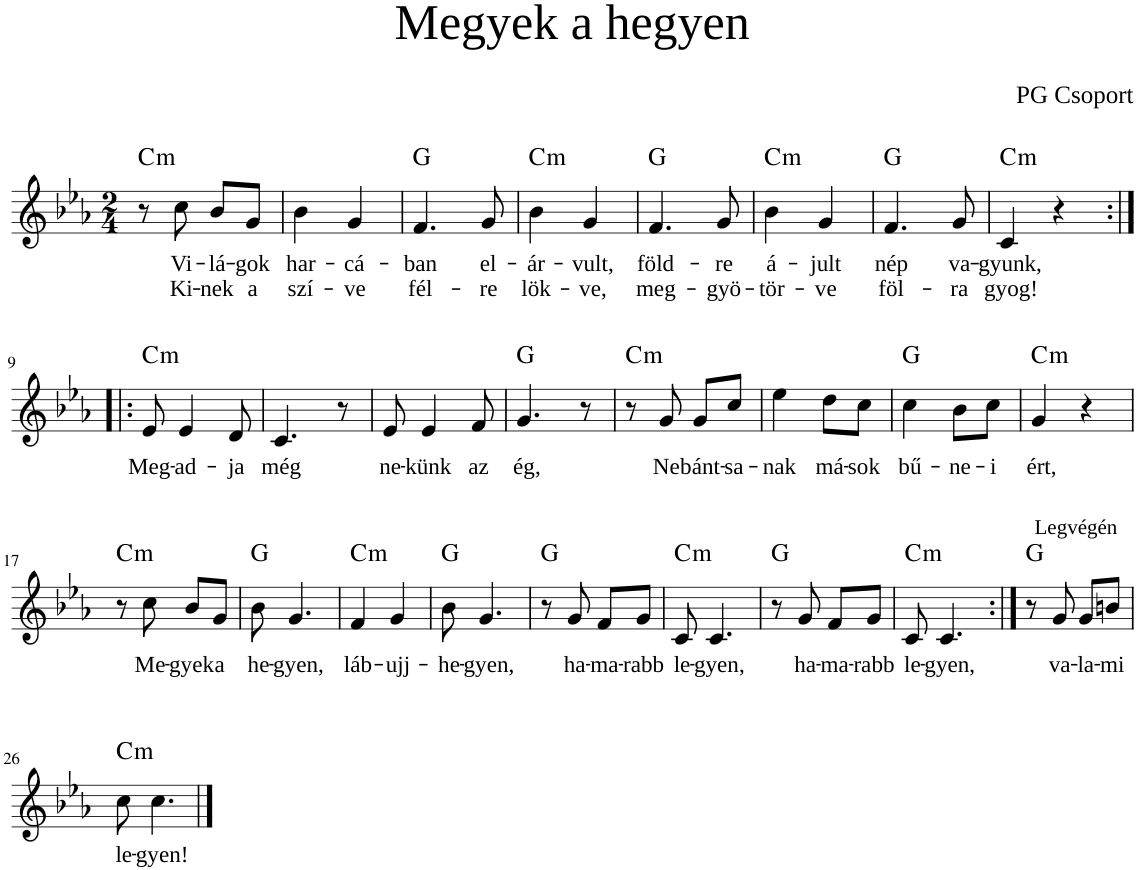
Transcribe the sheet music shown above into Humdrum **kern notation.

**kern	**text	**text	**harte
*part1	*part1	*part1	*part1
*staff1	*staff1	*staff1	*
*I"Piano	*	*	*
*I'Pno	*	*	*
*clefG2	*	*	*
*k[b-e-a-]	*	*	*
*M2/4	*	*	*
=1	=1	=1	=1
!	!	!	!LO:H:kt=m
8r	.	.	C:min
!	!LO:LY:b	!LO:LY:b	!
8cc\	Vi-	Ki-	.
!	!LO:LY:b	!LO:LY:b	!
8b-/L	-lá-	-nek	.
!	!LO:LY:b	!LO:LY:b	!
8g/J	-gok	a	.
=2	=2	=2	=2
!	!LO:LY:b	!LO:LY:b	!
4b-\	har-	szí-	.
!	!LO:LY:b	!LO:LY:b	!
4g/	-cá-	-ve	.
=3	=3	=3	=3
!	!LO:LY:b	!LO:LY:b	!LO:H:kt=N.C.
4.f/	-ban	fél-	N
!	!LO:LY:b	!LO:LY:b	!
8g/	el-	-re	.
=4	=4	=4	=4
!	!LO:LY:b	!LO:LY:b	!LO:H:kt=m
4b-\	-ár-	lök-	C:min
!	!LO:LY:b	!LO:LY:b	!
4g/	-vult,	-ve,	.
=5	=5	=5	=5
!	!LO:LY:b	!LO:LY:b	!LO:H:kt=N.C.
4.f/	föld-	meg-	N
!	!LO:LY:b	!LO:LY:b	!
8g/	-re	-gyö-	.
=6	=6	=6	=6
!	!LO:LY:b	!LO:LY:b	!LO:H:kt=m
4b-\	á-	-tör-	C:min
!	!LO:LY:b	!LO:LY:b	!
4g/	-jult	-ve	.
=7	=7	=7	=7
!	!LO:LY:b	!LO:LY:b	!LO:H:kt=N.C.
4.f/	nép	föl-	N
!	!LO:LY:b	!LO:LY:b	!
8g/	va-	-ra	.
=8	=8	=8	=8
!	!LO:LY:b	!LO:LY:b	!LO:H:kt=m
4c/	-gyunk,	gyog!	C:min
4r	.	.	.
!!LO:LB:g=z
=9:|!|:	=9:|!|:	=9:|!|:	=9:|!|:
!	!LO:LY:b	!	!LO:H:kt=m
8e-/	Meg-	.	C:min
!	!LO:LY:b	!	!
4e-/	-ad-	.	.
!	!LO:LY:b	!	!
8d/	-ja	.	.
=10	=10	=10	=10
!	!LO:LY:b	!	!
4.c/	még	.	.
8r	.	.	.
=11	=11	=11	=11
!	!LO:LY:b	!	!
8e-/	ne-	.	.
!	!LO:LY:b	!	!
4e-/	-künk	.	.
!	!LO:LY:b	!	!
8f/	az	.	.
=12	=12	=12	=12
!	!LO:LY:b	!	!LO:H:kt=N.C.
4.g/	ég,	.	N
8r	.	.	.
=13	=13	=13	=13
!	!	!	!LO:H:kt=m
8r	.	.	C:min
!	!LO:LY:b	!	!
8g/	Ne	.	.
!	!LO:LY:b	!	!
8g/L	bánt-	.	.
!	!LO:LY:b	!	!
8cc/J	-sa-	.	.
=14	=14	=14	=14
!	!LO:LY:b	!	!
4ee-\	-nak	.	.
!	!LO:LY:b	!	!
8dd\L	má-	.	.
!	!LO:LY:b	!	!
8cc\J	-sok	.	.
=15	=15	=15	=15
!	!LO:LY:b	!	!LO:H:kt=N.C.
4cc\	bű-	.	N
!	!LO:LY:b	!	!
8b-\L	-ne-	.	.
!	!LO:LY:b	!	!
8cc\J	-i	.	.
=16	=16	=16	=16
!	!LO:LY:b	!	!LO:H:kt=m
4g/	ért,	.	C:min
4r	.	.	.
!!LO:LB:g=z
=17	=17	=17	=17
!	!	!	!LO:H:kt=m
8r	.	.	C:min
!	!LO:LY:b	!	!
8cc\	Me-	.	.
!	!LO:LY:b	!	!
8b-/L	-gyek	.	.
!	!LO:LY:b	!	!
8g/J	a	.	.
=18	=18	=18	=18
!	!LO:LY:b	!	!LO:H:kt=N.C.
8b-\	he-	.	N
!	!LO:LY:b	!	!
4.g/	-gyen,	.	.
=19	=19	=19	=19
!	!LO:LY:b	!	!LO:H:kt=m
4f/	láb-	.	C:min
!	!LO:LY:b	!	!
4g/	-ujj-	.	.
=20	=20	=20	=20
!	!LO:LY:b	!	!LO:H:kt=N.C.
8b-\	-he-	.	N
!	!LO:LY:b	!	!
4.g/	-gyen,	.	.
=21	=21	=21	=21
!	!	!	!LO:H:kt=N.C.
8r	.	.	N
!	!LO:LY:b	!	!
8g/	ha-	.	.
!	!LO:LY:b	!	!
8f/L	-ma-	.	.
!	!LO:LY:b	!	!
8g/J	-rabb	.	.
=22	=22	=22	=22
!	!LO:LY:b	!	!LO:H:kt=m
8c/	le-	.	C:min
!	!LO:LY:b	!	!
4.c/	-gyen,	.	.
=23	=23	=23	=23
!	!	!	!LO:H:kt=N.C.
8r	.	.	N
!	!LO:LY:b	!	!
8g/	ha-	.	.
!	!LO:LY:b	!	!
8f/L	-ma-	.	.
!	!LO:LY:b	!	!
8g/J	-rabb	.	.
=24	=24	=24	=24
!	!LO:LY:b	!	!LO:H:kt=m
8c/	le-	.	C:min
!	!LO:LY:b	!	!
4.c/	-gyen,	.	.
=25:|!	=25:|!	=25:|!	=25:|!
!LO:TX:a:t=Legvégén	!	!	!LO:H:kt=N.C.
8r	.	.	N
!	!LO:LY:b	!	!
8g/	va-	.	.
!	!LO:LY:b	!	!
8g/L	-la-	.	.
!	!LO:LY:b	!	!
8bn/J	-mi	.	.
!!LO:LB:g=z
=26	=26	=26	=26
!	!LO:LY:b	!	!LO:H:kt=m
8cc\	le-	.	C:min
!	!LO:LY:b	!	!
4.cc\	-gyen!	.	.
==	==	==	==
*-	*-	*-	*-
